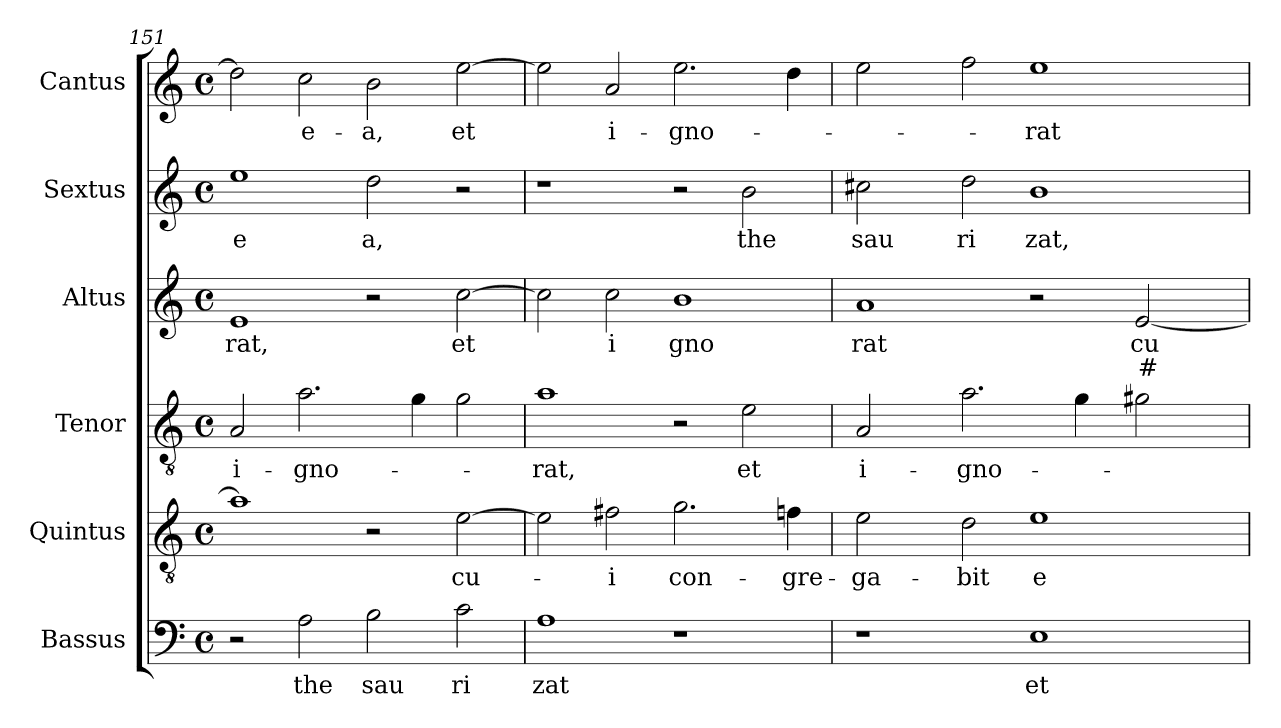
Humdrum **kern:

**kern	**text	**kern	**text	**kern	**text	**kern	**text	**text	**kern	**text	**kern	**text
*part6	*part6	*part5	*part5	*part4	*part4	*part3	*part3	*part3	*part2	*part2	*part1	*part1
*staff6	*staff6	*staff5	*staff5	*staff4	*staff4	*staff3	*staff3	*staff3	*staff2	*staff2	*staff1	*staff1
*I"Bassus	*	*I"Quintus	*	*I"Tenor	*	*I"Altus	*	*	*I"Sextus	*	*I"Cantus	*
*clefF4	*	*clefGv2	*	*clefGv2	*	*clefG2	*	*	*clefG2	*	*clefG2	*
*	*	*	*	*	*	*k[]	*	*	*	*	*	*
*	*	*	*	*	*	*C:	*	*	*	*	*	*
*M4/4	*	*M4/4	*	*M4/4	*	*M4/4	*	*	*M4/4	*	*M4/4	*
*met(c)	*	*met(c)	*	*met(c)	*	*met(c)	*	*	*met(c)	*	*met(c)	*
=151	=151	=151	=151	=151	=151	=151	=151	=151	=151	=151	=151	=151
!	!	!	!	!	!LO:LY:b:cj	!	!LO:LY:b:cj	!	!	!LO:LY:b:cj	!	!
2r	.	1a]	.	2A/	i-	1e	rat,	.	1ee	e	2dd\]	.
!	!LO:LY:b:cj	!	!	!	!LO:LY:b	!	!	!	!	!	!	!LO:LY:b:cj
2A\	the	.	.	2.a\	-gno-	.	.	.	.	.	2cc\	e-
!	!LO:LY:b:cj	!	!	!	!	!	!	!	!	!LO:LY:b:cj	!	!LO:LY:b:cj
2B\	sau	2r	.	.	.	2r	.	.	2dd\	a,	2b\	-a,
.	.	.	.	4g\	.	.	.	.	.	.	.	.
!	!LO:LY:b:cj	!	!LO:LY:b:cj	!	!	!	!LO:LY:b:cj	!	!	!	!	!LO:LY:b:cj
2c\	ri	[>2e\	cu-	2g\	.	[>2cc\	et	.	2r	.	[>2ee\	et
=152	=152	=152	=152	=152	=152	=152	=152	=152	=152	=152	=152	=152
!	!LO:LY:b:cj	!	!	!	!LO:LY:b:cj	!	!	!	!	!	!	!
1A	zat	2e\]	.	1a	-rat,	2cc\]	.	.	1r	.	2ee\]	.
!	!	!	!LO:LY:b:cj	!	!	!	!LO:LY:b:cj	!	!	!	!	!LO:LY:b:cj
.	.	2f#X\	-i	.	.	2cc\	i	.	.	.	2a/	i-
!	!	!	!LO:LY:b:cj	!	!	!	!LO:LY:b:cj	!	!	!	!	!LO:LY:b
1r	.	2.g\	con-	2r	.	1b	gno	.	2r	.	2.ee\	-gno-
!	!	!	!	!	!LO:LY:b:cj	!	!	!	!	!LO:LY:b:cj	!	!
.	.	.	.	2e\	et	.	.	.	2b\	the	.	.
!	!	!	!LO:LY:b:cj	!	!	!	!	!	!	!	!	!
.	.	4fn\	-gre-	.	.	.	.	.	.	.	4dd\	.
!!LO:PB:g=z
=153	=153	=153	=153	=153	=153	=153	=153	=153	=153	=153	=153	=153
!	!	!	!LO:LY:b:cj	!	!LO:LY:b:cj	!	!LO:LY:b:cj	!	!	!LO:LY:b:cj	!	!
*	*	*^	*	*	*	*	*	*	*	*	*^	*
1r	.	2e\	4ryy	-ga-	2A/	i-	1a	rat	.	2cc#X\	sau	2ee\	4ryy	.
.	.	.	32ryy	.	.	.	.	.	.	.	.	.	32.ryy	.
.	.	.	1ryy	.	.	.	.	.	.	.	.	.	.	.
.	.	.	.	.	.	.	.	.	.	.	.	.	1ryy	.
!	!	!	!	!LO:LY:b:cj	!	!LO:LY:b	!	!	!	!	!LO:LY:b:cj	!	!	!
.	.	2d\	.	-bit	2.a\	-gno-	.	.	.	2dd\	ri	2ff\	.	.
!	!LO:LY:b:cj	!	!	!LO:LY:b:cj	!	!	!	!	!	!	!LO:LY:b:cj	!	!	!LO:LY:b:cj
1E	et	1e	.	e-	.	.	2r	.	.	1b	zat,	1ee	.	-rat
.	.	.	.	.	4g\	.	.	.	.	.	.	.	.	.
.	.	.	2ryy	.	.	.	.	.	.	.	.	.	.	.
.	.	.	.	.	.	.	.	.	.	.	.	.	2ryy	.
!	!	!	!	!	!	!	!	!LO:LY:b:cj	!LO:LY:b:rj	!	!	!	!	!
.	.	.	.	.	2g#X\	.	[<2e/	cu-	-#-	.	.	.	.	.
.	.	.	8..ryy	.	.	.	.	.	.	.	.	.	.	.
.	.	.	.	.	.	.	.	.	.	.	.	.	8ryy	.
.	.	.	.	.	.	.	.	.	.	.	.	.	16ryy	.
.	.	.	.	.	.	.	.	.	.	.	.	.	64ryy	.
*	*	*v	*v	*	*	*	*	*	*	*	*	*v	*v	*
=	=	=	=	=	=	=	=	=	=	=	=	=
*-	*-	*-	*-	*-	*-	*-	*-	*-	*-	*-	*-	*-
